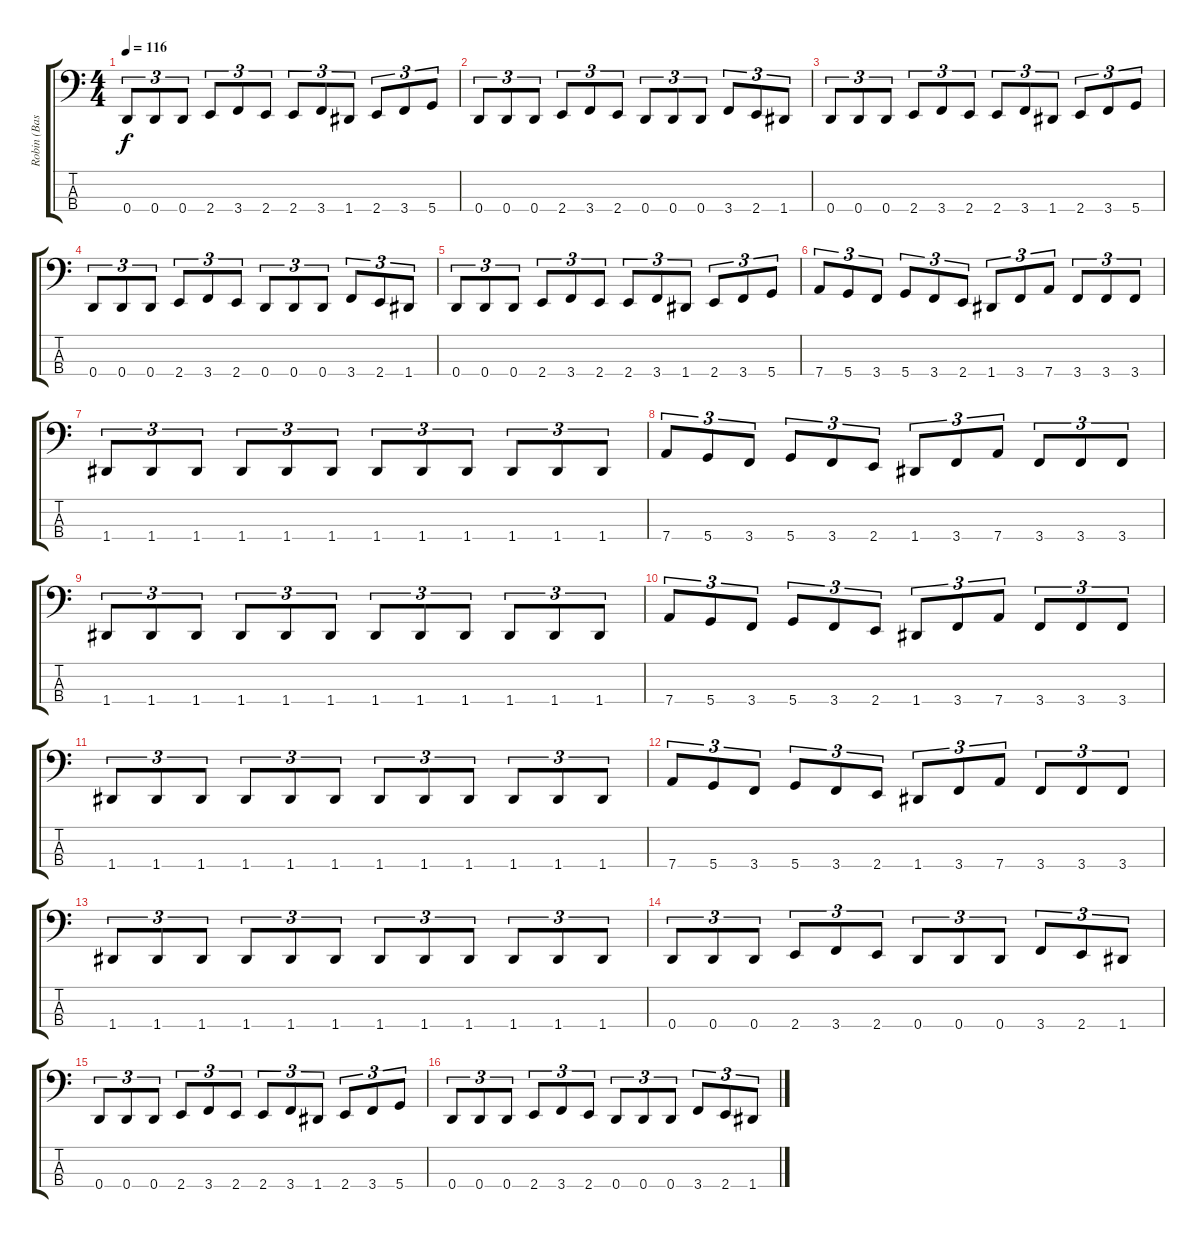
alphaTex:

\track ("Robin (Bass)" "Robin (Bas") {instrument electricbasspick}
\staff {score tabs}
\tuning (F2 C2 G1 D1) {hide}
\ts (4 4)
\tempo 116
\clef f4
\ks c
0.4.8{tu (3 2) dy f} 0.4.8{tu (3 2)} 0.4.8{tu (3 2)} 2.4.8{tu (3 2)} 3.4.8{tu (3 2)} 2.4.8{tu (3 2)} 2.4.8{tu (3 2)} 3.4.8{tu (3 2)} 1.4.8{tu (3 2)} 2.4.8{tu (3 2)} 3.4.8{tu (3 2)} 5.4.8{tu (3 2)} |
0.4.8{tu (3 2)} 0.4.8{tu (3 2)} 0.4.8{tu (3 2)} 2.4.8{tu (3 2)} 3.4.8{tu (3 2)} 2.4.8{tu (3 2)} 0.4.8{tu (3 2)} 0.4.8{tu (3 2)} 0.4.8{tu (3 2)} 3.4.8{tu (3 2)} 2.4.8{tu (3 2)} 1.4.8{tu (3 2)} |
0.4.8{tu (3 2)} 0.4.8{tu (3 2)} 0.4.8{tu (3 2)} 2.4.8{tu (3 2)} 3.4.8{tu (3 2)} 2.4.8{tu (3 2)} 2.4.8{tu (3 2)} 3.4.8{tu (3 2)} 1.4.8{tu (3 2)} 2.4.8{tu (3 2)} 3.4.8{tu (3 2)} 5.4.8{tu (3 2)} |
0.4.8{tu (3 2)} 0.4.8{tu (3 2)} 0.4.8{tu (3 2)} 2.4.8{tu (3 2)} 3.4.8{tu (3 2)} 2.4.8{tu (3 2)} 0.4.8{tu (3 2)} 0.4.8{tu (3 2)} 0.4.8{tu (3 2)} 3.4.8{tu (3 2)} 2.4.8{tu (3 2)} 1.4.8{tu (3 2)} |
0.4.8{tu (3 2)} 0.4.8{tu (3 2)} 0.4.8{tu (3 2)} 2.4.8{tu (3 2)} 3.4.8{tu (3 2)} 2.4.8{tu (3 2)} 2.4.8{tu (3 2)} 3.4.8{tu (3 2)} 1.4.8{tu (3 2)} 2.4.8{tu (3 2)} 3.4.8{tu (3 2)} 5.4.8{tu (3 2)} |
7.4.8{tu (3 2)} 5.4.8{tu (3 2)} 3.4.8{tu (3 2)} 5.4.8{tu (3 2)} 3.4.8{tu (3 2)} 2.4.8{tu (3 2)} 1.4.8{tu (3 2)} 3.4.8{tu (3 2)} 7.4.8{tu (3 2)} 3.4.8{tu (3 2)} 3.4.8{tu (3 2)} 3.4.8{tu (3 2)} |
1.4.8{tu (3 2)} 1.4.8{tu (3 2)} 1.4.8{tu (3 2)} 1.4.8{tu (3 2)} 1.4.8{tu (3 2)} 1.4.8{tu (3 2)} 1.4.8{tu (3 2)} 1.4.8{tu (3 2)} 1.4.8{tu (3 2)} 1.4.8{tu (3 2)} 1.4.8{tu (3 2)} 1.4.8{tu (3 2)} |
7.4.8{tu (3 2)} 5.4.8{tu (3 2)} 3.4.8{tu (3 2)} 5.4.8{tu (3 2)} 3.4.8{tu (3 2)} 2.4.8{tu (3 2)} 1.4.8{tu (3 2)} 3.4.8{tu (3 2)} 7.4.8{tu (3 2)} 3.4.8{tu (3 2)} 3.4.8{tu (3 2)} 3.4.8{tu (3 2)} |
1.4.8{tu (3 2)} 1.4.8{tu (3 2)} 1.4.8{tu (3 2)} 1.4.8{tu (3 2)} 1.4.8{tu (3 2)} 1.4.8{tu (3 2)} 1.4.8{tu (3 2)} 1.4.8{tu (3 2)} 1.4.8{tu (3 2)} 1.4.8{tu (3 2)} 1.4.8{tu (3 2)} 1.4.8{tu (3 2)} |
7.4.8{tu (3 2)} 5.4.8{tu (3 2)} 3.4.8{tu (3 2)} 5.4.8{tu (3 2)} 3.4.8{tu (3 2)} 2.4.8{tu (3 2)} 1.4.8{tu (3 2)} 3.4.8{tu (3 2)} 7.4.8{tu (3 2)} 3.4.8{tu (3 2)} 3.4.8{tu (3 2)} 3.4.8{tu (3 2)} |
1.4.8{tu (3 2)} 1.4.8{tu (3 2)} 1.4.8{tu (3 2)} 1.4.8{tu (3 2)} 1.4.8{tu (3 2)} 1.4.8{tu (3 2)} 1.4.8{tu (3 2)} 1.4.8{tu (3 2)} 1.4.8{tu (3 2)} 1.4.8{tu (3 2)} 1.4.8{tu (3 2)} 1.4.8{tu (3 2)} |
7.4.8{tu (3 2)} 5.4.8{tu (3 2)} 3.4.8{tu (3 2)} 5.4.8{tu (3 2)} 3.4.8{tu (3 2)} 2.4.8{tu (3 2)} 1.4.8{tu (3 2)} 3.4.8{tu (3 2)} 7.4.8{tu (3 2)} 3.4.8{tu (3 2)} 3.4.8{tu (3 2)} 3.4.8{tu (3 2)} |
1.4.8{tu (3 2)} 1.4.8{tu (3 2)} 1.4.8{tu (3 2)} 1.4.8{tu (3 2)} 1.4.8{tu (3 2)} 1.4.8{tu (3 2)} 1.4.8{tu (3 2)} 1.4.8{tu (3 2)} 1.4.8{tu (3 2)} 1.4.8{tu (3 2)} 1.4.8{tu (3 2)} 1.4.8{tu (3 2)} |
0.4.8{tu (3 2)} 0.4.8{tu (3 2)} 0.4.8{tu (3 2)} 2.4.8{tu (3 2)} 3.4.8{tu (3 2)} 2.4.8{tu (3 2)} 0.4.8{tu (3 2)} 0.4.8{tu (3 2)} 0.4.8{tu (3 2)} 3.4.8{tu (3 2)} 2.4.8{tu (3 2)} 1.4.8{tu (3 2)} |
0.4.8{tu (3 2)} 0.4.8{tu (3 2)} 0.4.8{tu (3 2)} 2.4.8{tu (3 2)} 3.4.8{tu (3 2)} 2.4.8{tu (3 2)} 2.4.8{tu (3 2)} 3.4.8{tu (3 2)} 1.4.8{tu (3 2)} 2.4.8{tu (3 2)} 3.4.8{tu (3 2)} 5.4.8{tu (3 2)} |
0.4.8{tu (3 2)} 0.4.8{tu (3 2)} 0.4.8{tu (3 2)} 2.4.8{tu (3 2)} 3.4.8{tu (3 2)} 2.4.8{tu (3 2)} 0.4.8{tu (3 2)} 0.4.8{tu (3 2)} 0.4.8{tu (3 2)} 3.4.8{tu (3 2)} 2.4.8{tu (3 2)} 1.4.8{tu (3 2)}
